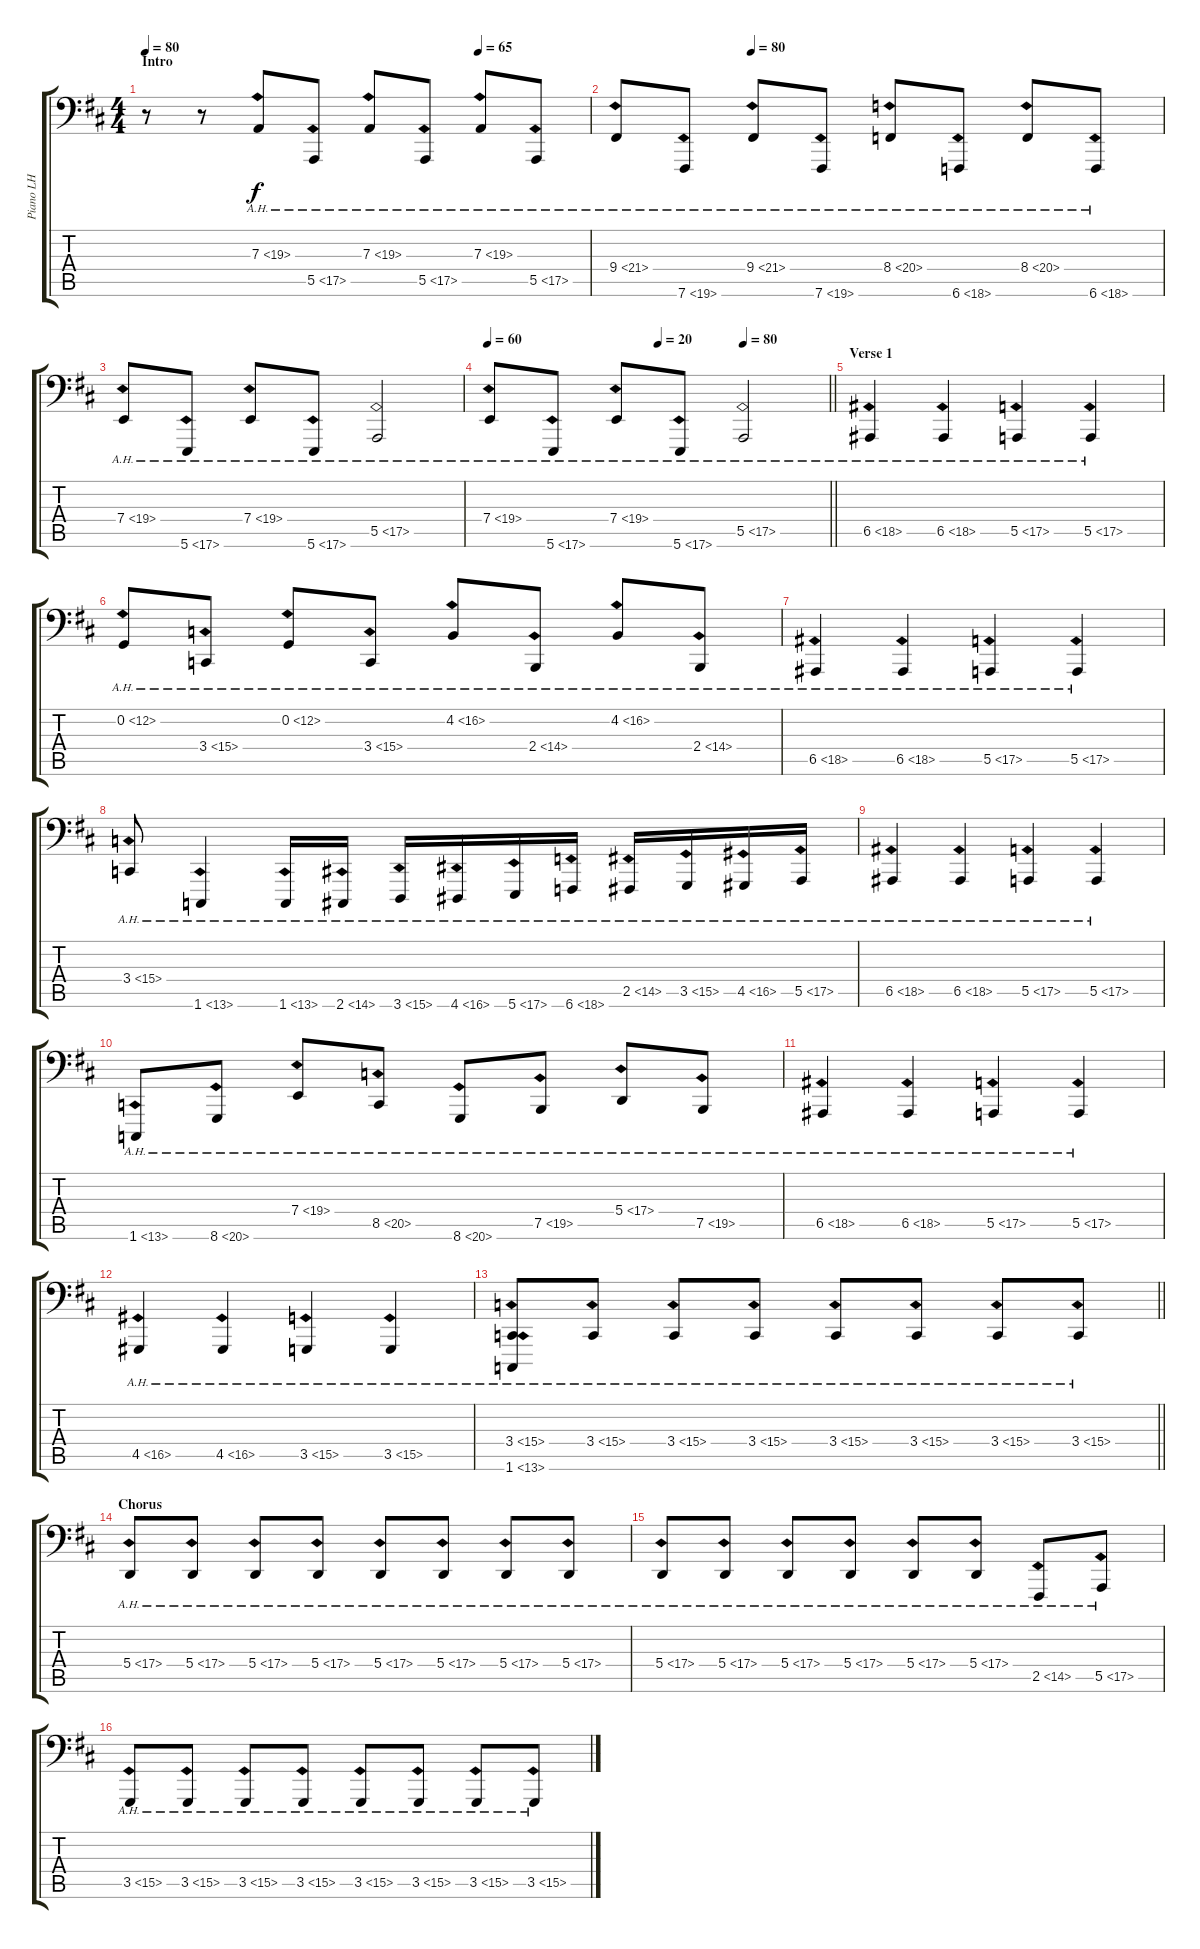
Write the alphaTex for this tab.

\track ("Piano LH" "Piano LH") {instrument acousticgrandpiano}
\staff {score tabs}
\tuning (C3 G2 D2 A1 E1 B0) {hide}
\ts (4 4)
\section ("" "Intro")
\tempo 80
\tempo (65 0.75)
\tempo 80
\clef f4
\ks d
r.8{dy f volume 0 instrument acousticgrandpiano} r.8{volume 9} 7.3{ah 12}.8 5.5{ah 12}.8 7.3{ah 12}.8 5.5{ah 12}.8 7.3{ah 12}.8 5.5{ah 12}.8 |
\tempo (80 0.25)
9.4{ah 12}.8 7.6{ah 12}.8 9.4{ah 12}.8 7.6{ah 12}.8 8.4{ah 12}.8 6.6{ah 12}.8 8.4{ah 12}.8 6.6{ah 12}.8 |
7.4{ah 12}.8 5.6{ah 12}.8 7.4{ah 12}.8 5.6{ah 12}.8 5.5{ah 12}.2 |
\tempo 60
\tempo (20 0.5)
\tempo (80 0.75)
\barLineRight lightlight
7.4{ah 12}.8 5.6{ah 12}.8 7.4{ah 12}.8 5.6{ah 12}.8 5.5{ah 12}.2 |
\section ("" "Verse 1")
6.5{ah 12}.4 6.5{ah 12}.4 5.5{ah 12}.4 5.5{ah 12}.4 |
0.2{ah 12}.8 3.4{ah 12}.8 0.2{ah 12}.8 3.4{ah 12}.8 4.2{ah 12}.8 2.4{ah 12}.8 4.2{ah 12}.8 2.4{ah 12}.8 |
6.5{ah 12}.4 6.5{ah 12}.4 5.5{ah 12}.4 5.5{ah 12}.4 |
3.4{ah 12}.8 1.6{ah 12}.4 1.6{ah 12}.16 2.6{ah 12}.16 3.6{ah 12}.16 4.6{ah 12}.16 5.6{ah 12}.16 6.6{ah 12}.16 2.5{ah 12}.16 3.5{ah 12}.16 4.5{ah 12}.16 5.5{ah 12}.16 |
6.5{ah 12}.4 6.5{ah 12}.4 5.5{ah 12}.4 5.5{ah 12}.4 |
1.6{ah 12}.8 8.6{ah 12}.8 7.4{ah 12}.8 8.5{ah 12}.8 8.6{ah 12}.8 7.5{ah 12}.8 5.4{ah 12}.8 7.5{ah 12}.8 |
6.5{ah 12}.4 6.5{ah 12}.4 5.5{ah 12}.4 5.5{ah 12}.4 |
4.5{ah 12}.4 4.5{ah 12}.4 3.5{ah 12}.4 3.5{ah 12}.4 |
\barLineRight lightlight
(3.4{ah 12} 1.6{ah 12}).8 3.4{ah 12}.8 3.4{ah 12}.8 3.4{ah 12}.8 3.4{ah 12}.8 3.4{ah 12}.8 3.4{ah 12}.8 3.4{ah 12}.8 |
\section ("" "Chorus")
5.4{ah 12}.8 5.4{ah 12}.8 5.4{ah 12}.8 5.4{ah 12}.8 5.4{ah 12}.8 5.4{ah 12}.8 5.4{ah 12}.8 5.4{ah 12}.8 |
5.4{ah 12}.8 5.4{ah 12}.8 5.4{ah 12}.8 5.4{ah 12}.8 5.4{ah 12}.8 5.4{ah 12}.8 2.5{ah 12}.8 5.5{ah 12}.8 |
3.5{ah 12}.8 3.5{ah 12}.8 3.5{ah 12}.8 3.5{ah 12}.8 3.5{ah 12}.8 3.5{ah 12}.8 3.5{ah 12}.8 3.5{ah 12}.8
